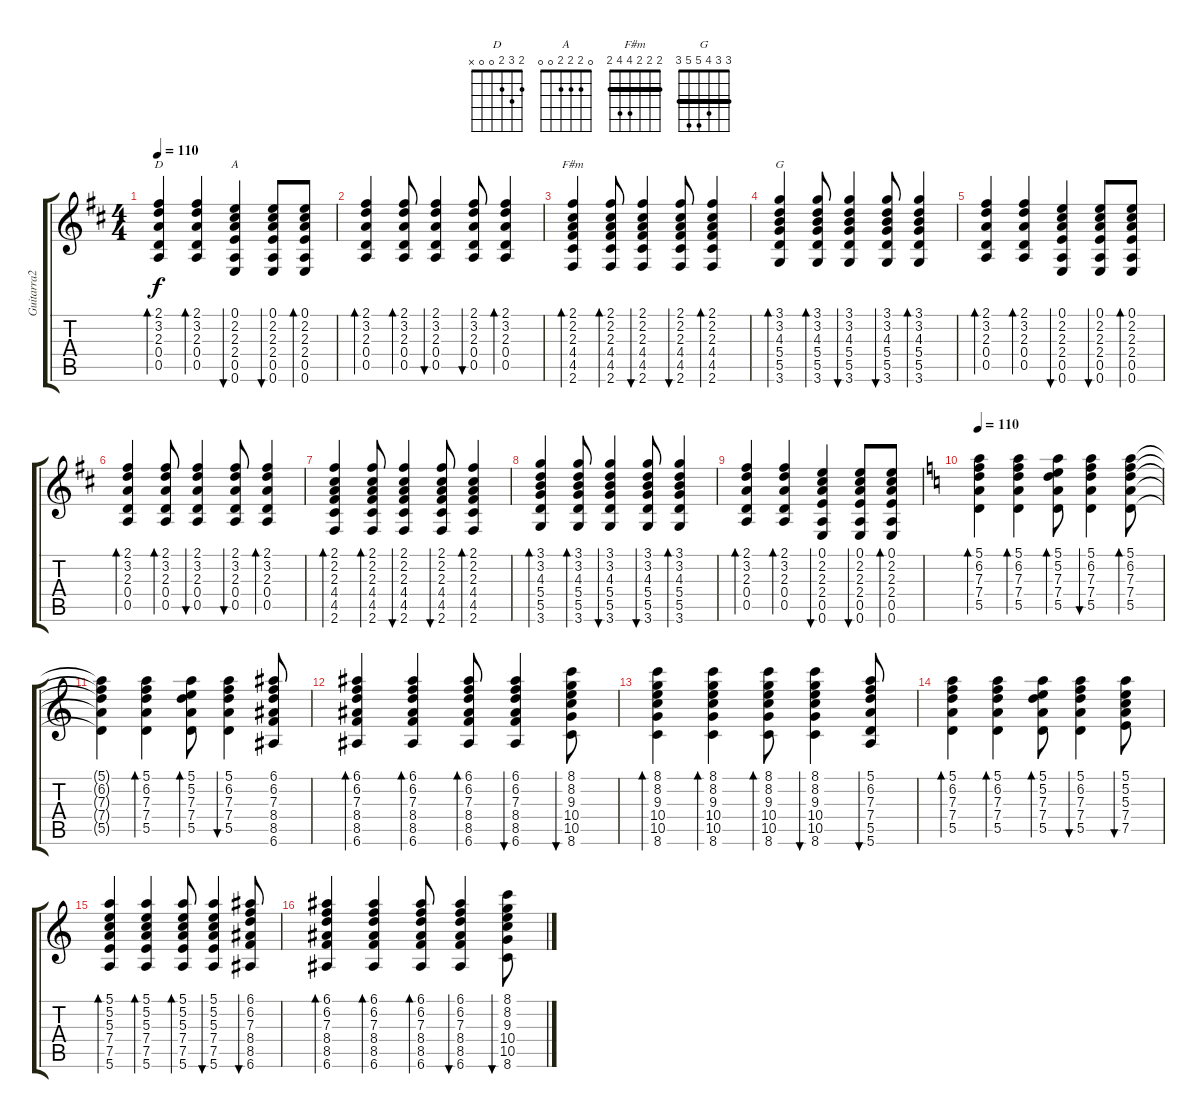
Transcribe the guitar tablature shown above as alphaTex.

\track ("Guitarra2" "Guitarra2") {instrument acousticguitarsteel}
\staff {score tabs}
\tuning (E4 B3 G3 D3 A2 E2) {hide}
\chord ("D" 2 3 2 0 0 x)
\chord ("A" 0 2 2 2 0 0)
\chord ("F#m" 2 2 2 4 4 2) {barre 2}
\chord ("G" 3 3 4 5 5 3) {barre 3}
\ts (4 4)
\tempo 110
\clef g2
\ks d
(2.1 3.2 2.3 0.4 0.5).4{bd 240 ch "D" dy f} (2.1 3.2 2.3 0.4 0.5).4{bd 30} (0.1 2.2 2.3 2.4 0.5 0.6).4{bu 60 ch "A"} (0.1 2.2 2.3 2.4 0.5 0.6).8{bu 60} (0.1 2.2 2.3 2.4 0.5 0.6).8{bd 60} |
(2.1 3.2 2.3 0.4 0.5).4{bd 240} (2.1 3.2 2.3 0.4 0.5).8{bd 30} (2.1 3.2 2.3 0.4 0.5).4{bu 60} (2.1 3.2 2.3 0.4 0.5).8{bu 60} (2.1 3.2 2.3 0.4 0.5).4{bd 60} |
(2.1 2.2 2.3 4.4 4.5 2.6).4{bd 240 ch "F#m"} (2.1 2.2 2.3 4.4 4.5 2.6).8{bd 30} (2.1 2.2 2.3 4.4 4.5 2.6).4{bu 60} (2.1 2.2 2.3 4.4 4.5 2.6).8{bu 60} (2.1 2.2 2.3 4.4 4.5 2.6).4{bd 60} |
(3.1 3.2 4.3 5.4 5.5 3.6).4{bd 240 ch "G"} (3.1 3.2 4.3 5.4 5.5 3.6).8{bd 30} (3.1 3.2 4.3 5.4 5.5 3.6).4{bu 60} (3.1 3.2 4.3 5.4 5.5 3.6).8{bu 60} (3.1 3.2 4.3 5.4 5.5 3.6).4{bd 60} |
(2.1 3.2 2.3 0.4 0.5).4{bd 240} (2.1 3.2 2.3 0.4 0.5).4{bd 30} (0.1 2.2 2.3 2.4 0.5 0.6).4{bu 60} (0.1 2.2 2.3 2.4 0.5 0.6).8{bu 60} (0.1 2.2 2.3 2.4 0.5 0.6).8{bd 60} |
(2.1 3.2 2.3 0.4 0.5).4{bd 240} (2.1 3.2 2.3 0.4 0.5).8{bd 30} (2.1 3.2 2.3 0.4 0.5).4{bu 60} (2.1 3.2 2.3 0.4 0.5).8{bu 60} (2.1 3.2 2.3 0.4 0.5).4{bd 60} |
(2.1 2.2 2.3 4.4 4.5 2.6).4{bd 240} (2.1 2.2 2.3 4.4 4.5 2.6).8{bd 30} (2.1 2.2 2.3 4.4 4.5 2.6).4{bu 60} (2.1 2.2 2.3 4.4 4.5 2.6).8{bu 60} (2.1 2.2 2.3 4.4 4.5 2.6).4{bd 60} |
(3.1 3.2 4.3 5.4 5.5 3.6).4{bd 240} (3.1 3.2 4.3 5.4 5.5 3.6).8{bd 30} (3.1 3.2 4.3 5.4 5.5 3.6).4{bu 60} (3.1 3.2 4.3 5.4 5.5 3.6).8{bu 60} (3.1 3.2 4.3 5.4 5.5 3.6).4{bd 60} |
(2.1 3.2 2.3 0.4 0.5).4{bd 240} (2.1 3.2 2.3 0.4 0.5).4{bd 30} (0.1 2.2 2.3 2.4 0.5 0.6).4{bu 60} (0.1 2.2 2.3 2.4 0.5 0.6).8{bu 60} (0.1 2.2 2.3 2.4 0.5 0.6).8{bd 60} |
\tempo 110
\ks c
(5.1 6.2 7.3 7.4 5.5).4{bd 240} (5.1 6.2 7.3 7.4 5.5).4{bd 60} (5.1 5.2 7.3 7.4 5.5).8{bd 60} (5.1 6.2 7.3 7.4 5.5).4{bu 60} (5.1 6.2 7.3 7.4 5.5).8{bd 240} |
(5.1{t} 6.2{t} 7.3{t} 7.4{t} 5.5{t}).4 (5.1 6.2 7.3 7.4 5.5).4{bd 60} (5.1 5.2 7.3 7.4 5.5).8{bd 60} (5.1 6.2 7.3 7.4 5.5).4{bu 60} (6.1 6.2 7.3 8.4 8.5 6.6).8 |
(6.1 6.2 7.3 8.4 8.5 6.6).4{bd 60} (6.1 6.2 7.3 8.4 8.5 6.6).4{bd 60} (6.1 6.2 7.3 8.4 8.5 6.6).8{bd 60} (6.1 6.2 7.3 8.4 8.5 6.6).4{bu 60} (8.1 8.2 9.3 10.4 10.5 8.6).8{bu 120} |
(8.1 8.2 9.3 10.4 10.5 8.6).4{bd 60} (8.1 8.2 9.3 10.4 10.5 8.6).4{bd 60} (8.1 8.2 9.3 10.4 10.5 8.6).8{bd 60} (8.1 8.2 9.3 10.4 10.5 8.6).4{bu 60} (5.1 6.2 7.3 7.4 5.5 5.6).8{bu 120} |
(5.1 6.2 7.3 7.4 5.5).4{bd 60} (5.1 6.2 7.3 7.4 5.5).4{bd 60} (5.1 5.2 7.3 7.4 5.5).8{bd 60} (5.1 6.2 7.3 7.4 5.5).4{bu 60} (5.1 5.2 5.3 7.4 7.5).8{bu 120} |
(5.1 5.2 5.3 7.4 7.5 5.6).4{bd 60} (5.1 5.2 5.3 7.4 7.5 5.6).4{bd 60} (5.1 5.2 5.3 7.4 7.5 5.6).8{bd 60} (5.1 5.2 5.3 7.4 7.5 5.6).4{bu 60} (6.1 6.2 7.3 8.4 8.5 6.6).8{bu 120} |
(6.1 6.2 7.3 8.4 8.5 6.6).4{bd 60} (6.1 6.2 7.3 8.4 8.5 6.6).4{bd 60} (6.1 6.2 7.3 8.4 8.5 6.6).8{bd 60} (6.1 6.2 7.3 8.4 8.5 6.6).4{bu 60} (8.1 8.2 9.3 10.4 10.5 8.6).8{bu 120}
